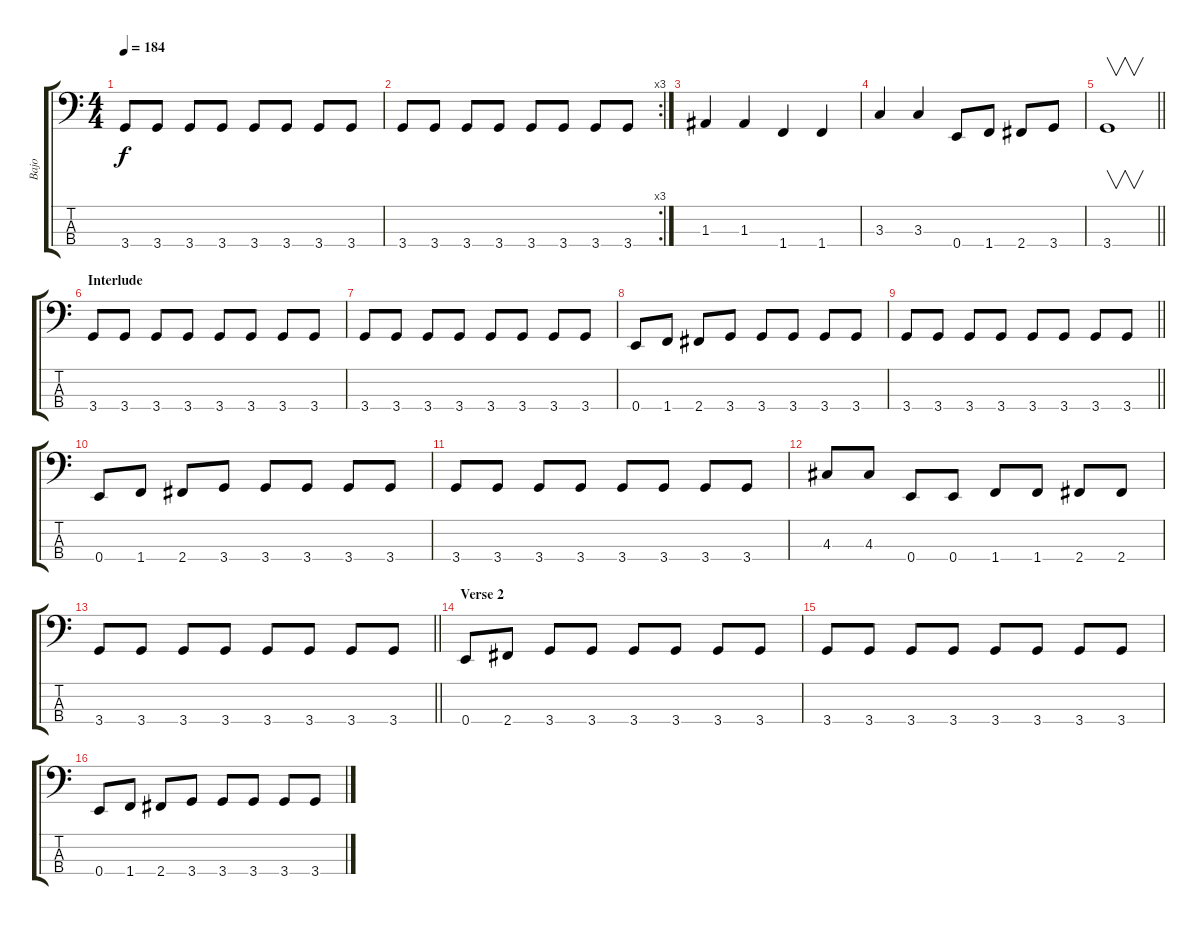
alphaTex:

\track ("Bajo" "Bajo") {instrument electricbassfinger}
\staff {score tabs}
\tuning (G2 D2 A1 E1) {hide}
\ts (4 4)
\tempo 184
\clef f4
\ks c
3.4.8{dy f} 3.4.8 3.4.8 3.4.8 3.4.8 3.4.8 3.4.8 3.4.8 |
\rc 3
3.4.8 3.4.8 3.4.8 3.4.8 3.4.8 3.4.8 3.4.8 3.4.8 |
1.3.4 1.3.4 1.4.4 1.4.4 |
3.3.4 3.3.4 0.4.8 1.4.8 2.4.8 3.4.8 |
\barLineRight lightlight
3.4.1{v} |
\section ("" "Interlude")
3.4.8 3.4.8 3.4.8 3.4.8 3.4.8 3.4.8 3.4.8 3.4.8 |
3.4.8 3.4.8 3.4.8 3.4.8 3.4.8 3.4.8 3.4.8 3.4.8 |
0.4.8 1.4.8 2.4.8 3.4.8 3.4.8 3.4.8 3.4.8 3.4.8 |
\barLineRight lightlight
3.4.8 3.4.8 3.4.8 3.4.8 3.4.8 3.4.8 3.4.8 3.4.8 |
0.4.8 1.4.8 2.4.8 3.4.8 3.4.8 3.4.8 3.4.8 3.4.8 |
3.4.8 3.4.8 3.4.8 3.4.8 3.4.8 3.4.8 3.4.8 3.4.8 |
4.3.8 4.3.8 0.4.8 0.4.8 1.4.8 1.4.8 2.4.8 2.4.8 |
\barLineRight lightlight
3.4.8 3.4.8 3.4.8 3.4.8 3.4.8 3.4.8 3.4.8 3.4.8 |
\section ("" "Verse 2")
0.4.8 2.4.8 3.4.8 3.4.8 3.4.8 3.4.8 3.4.8 3.4.8 |
3.4.8 3.4.8 3.4.8 3.4.8 3.4.8 3.4.8 3.4.8 3.4.8 |
0.4.8 1.4.8 2.4.8 3.4.8 3.4.8 3.4.8 3.4.8 3.4.8
